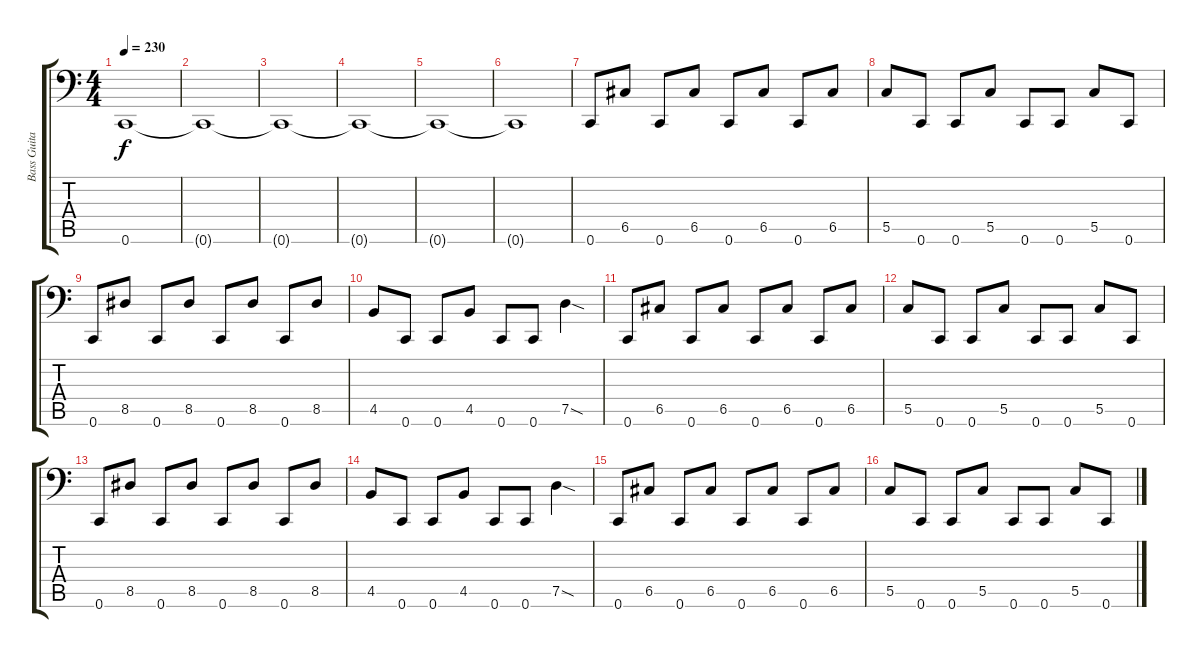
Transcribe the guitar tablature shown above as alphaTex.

\track ("Bass Guitar" "Bass Guita") {instrument electricbassfinger}
\staff {score tabs}
\tuning (D3 A2 F2 C2 G1 C1) {hide}
\ts (4 4)
\tempo 230
\clef f4
\ks c
0.6{t}.1{dy f} |
0.6{t}.1 |
0.6{t}.1 |
0.6{t}.1 |
0.6{t}.1 |
0.6{t}.1 |
0.6.8 6.5.8 0.6.8 6.5.8 0.6.8 6.5.8 0.6.8 6.5.8 |
5.5.8 0.6.8 0.6.8 5.5.8 0.6.8 0.6.8 5.5.8 0.6.8 |
0.6.8 8.5.8 0.6.8 8.5.8 0.6.8 8.5.8 0.6.8 8.5.8 |
4.5.8 0.6.8 0.6.8 4.5.8 0.6.8 0.6.8 7.5{sod}.4 |
0.6.8 6.5.8 0.6.8 6.5.8 0.6.8 6.5.8 0.6.8 6.5.8 |
5.5.8 0.6.8 0.6.8 5.5.8 0.6.8 0.6.8 5.5.8 0.6.8 |
0.6.8 8.5.8 0.6.8 8.5.8 0.6.8 8.5.8 0.6.8 8.5.8 |
4.5.8 0.6.8 0.6.8 4.5.8 0.6.8 0.6.8 7.5{sod}.4 |
0.6.8 6.5.8 0.6.8 6.5.8 0.6.8 6.5.8 0.6.8 6.5.8 |
5.5.8 0.6.8 0.6.8 5.5.8 0.6.8 0.6.8 5.5.8 0.6.8
